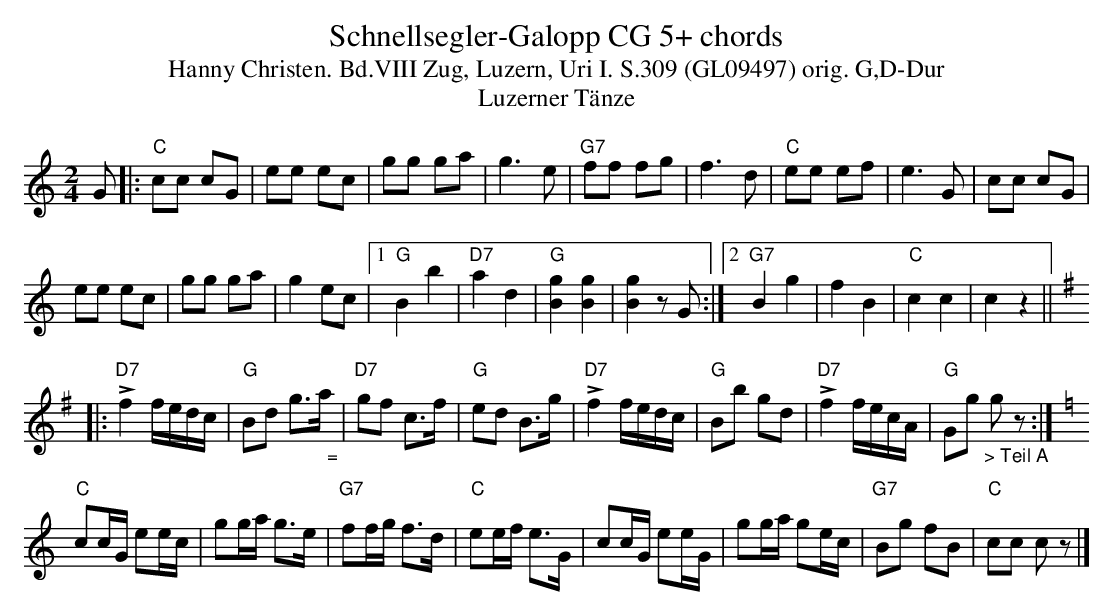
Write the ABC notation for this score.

X:1
T:Schnellsegler-Galopp CG 5+ chords
T:Hanny Christen. Bd.VIII Zug, Luzern, Uri I. S.309 (GL09497) orig. G,D-Dur
T:Luzerner T\"anze
M:2/4
L:1/8
K:Cmaj%%MIDI gchordon
G |: "C"cc cG | ee ec | gg ga | g3e | "G7"ff fg | f3d | "C"ee ef | e3G | cc cG |
ee ec | gg ga | g2 ec |1 "G"B2b2 | "D7"a2d2 | "G"[B2g2] [B2g2] | [B2g2] zG :|2 "G7"B2g2 | f2B2 | "C"c2c2 | c2z2 || [K:Gmaj]
|:"D7"!>!f2 f/2e/2d/2c/2 | "G"Bd g>"_  ="a | "D7"gf c>f | "G"ed B>g | "D7"!>!f2 f/2e/2d/2c/2 | "G"Bb gd | "D7"!>!f2 f/2e/2c/2A/2 | "G"Gg"_> Teil A" gz :| [K:Cmaj]
"C"cc/2G/2 ee/2c/2 | gg/2a/2 g>e | "G7"ff/2g/2 f>d | "C"ee/2f/2 e>G | cc/2G/2 ee/2G/2 | gg/2a/2 ge/2c/2 | "G7"Bg fB | "C"cc cz |]
